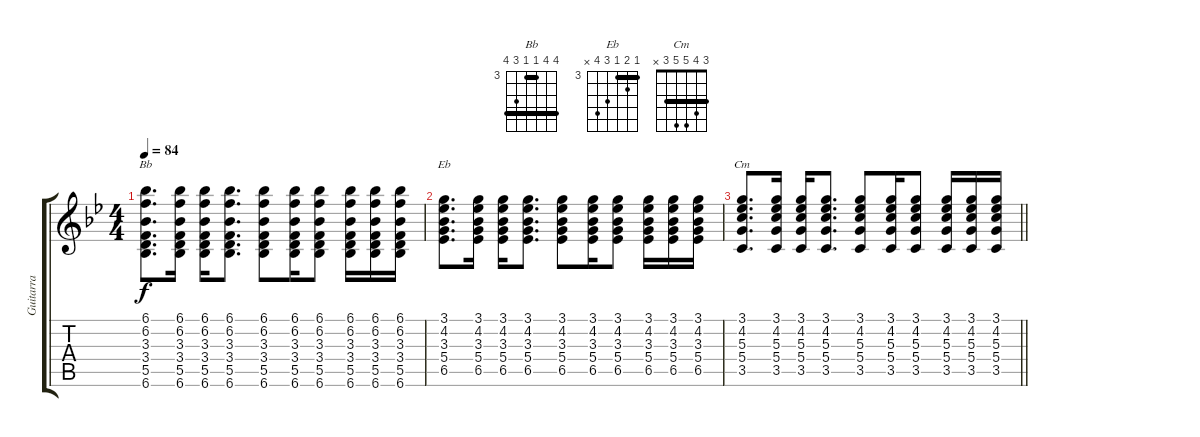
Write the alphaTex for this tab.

\track ("Guitarra" "Guitarra") {instrument acousticguitarsteel}
\staff {score tabs}
\tuning (E4 B3 G3 D3 A2 E2) {hide}
\chord ("Bb" 6 6 3 3 5 6) {firstfret 3 barre (3 6)}
\chord ("Eb" 3 4 3 5 6 x) {firstfret 3 barre 3}
\chord ("Cm" 3 4 5 5 3 x) {barre 3}
\ts (4 4)
\tempo 84
\clef g2
\ks bb
(6.1 6.2 3.3 3.4 5.5 6.6).8{d ch "Bb" dy f} (6.1 6.2 3.3 3.4 5.5 6.6).16 (6.1 6.2 3.3 3.4 5.5 6.6).16 (6.1 6.2 3.3 3.4 5.5 6.6).8{d} (6.1 6.2 3.3 3.4 5.5 6.6).8 (6.1 6.2 3.3 3.4 5.5 6.6).16 (6.1 6.2 3.3 3.4 5.5 6.6).8 (6.1 6.2 3.3 3.4 5.5 6.6).16 (6.1 6.2 3.3 3.4 5.5 6.6).16 (6.1 6.2 3.3 3.4 5.5 6.6).16 |
(3.1 4.2 3.3 5.4 6.5).8{d ch "Eb"} (3.1 4.2 3.3 5.4 6.5).16 (3.1 4.2 3.3 5.4 6.5).16 (3.1 4.2 3.3 5.4 6.5).8{d} (3.1 4.2 3.3 5.4 6.5).8 (3.1 4.2 3.3 5.4 6.5).16 (3.1 4.2 3.3 5.4 6.5).8 (3.1 4.2 3.3 5.4 6.5).16 (3.1 4.2 3.3 5.4 6.5).16 (3.1 4.2 3.3 5.4 6.5).16 |
\barLineRight lightlight
(3.1 4.2 5.3 5.4 3.5).8{d ch "Cm"} (3.1 4.2 5.3 5.4 3.5).16 (3.1 4.2 5.3 5.4 3.5).16 (3.1 4.2 5.3 5.4 3.5).8{d} (3.1 4.2 5.3 5.4 3.5).8 (3.1 4.2 5.3 5.4 3.5).16 (3.1 4.2 5.3 5.4 3.5).8 (3.1 4.2 5.3 5.4 3.5).16 (3.1 4.2 5.3 5.4 3.5).16 (3.1 4.2 5.3 5.4 3.5).16
